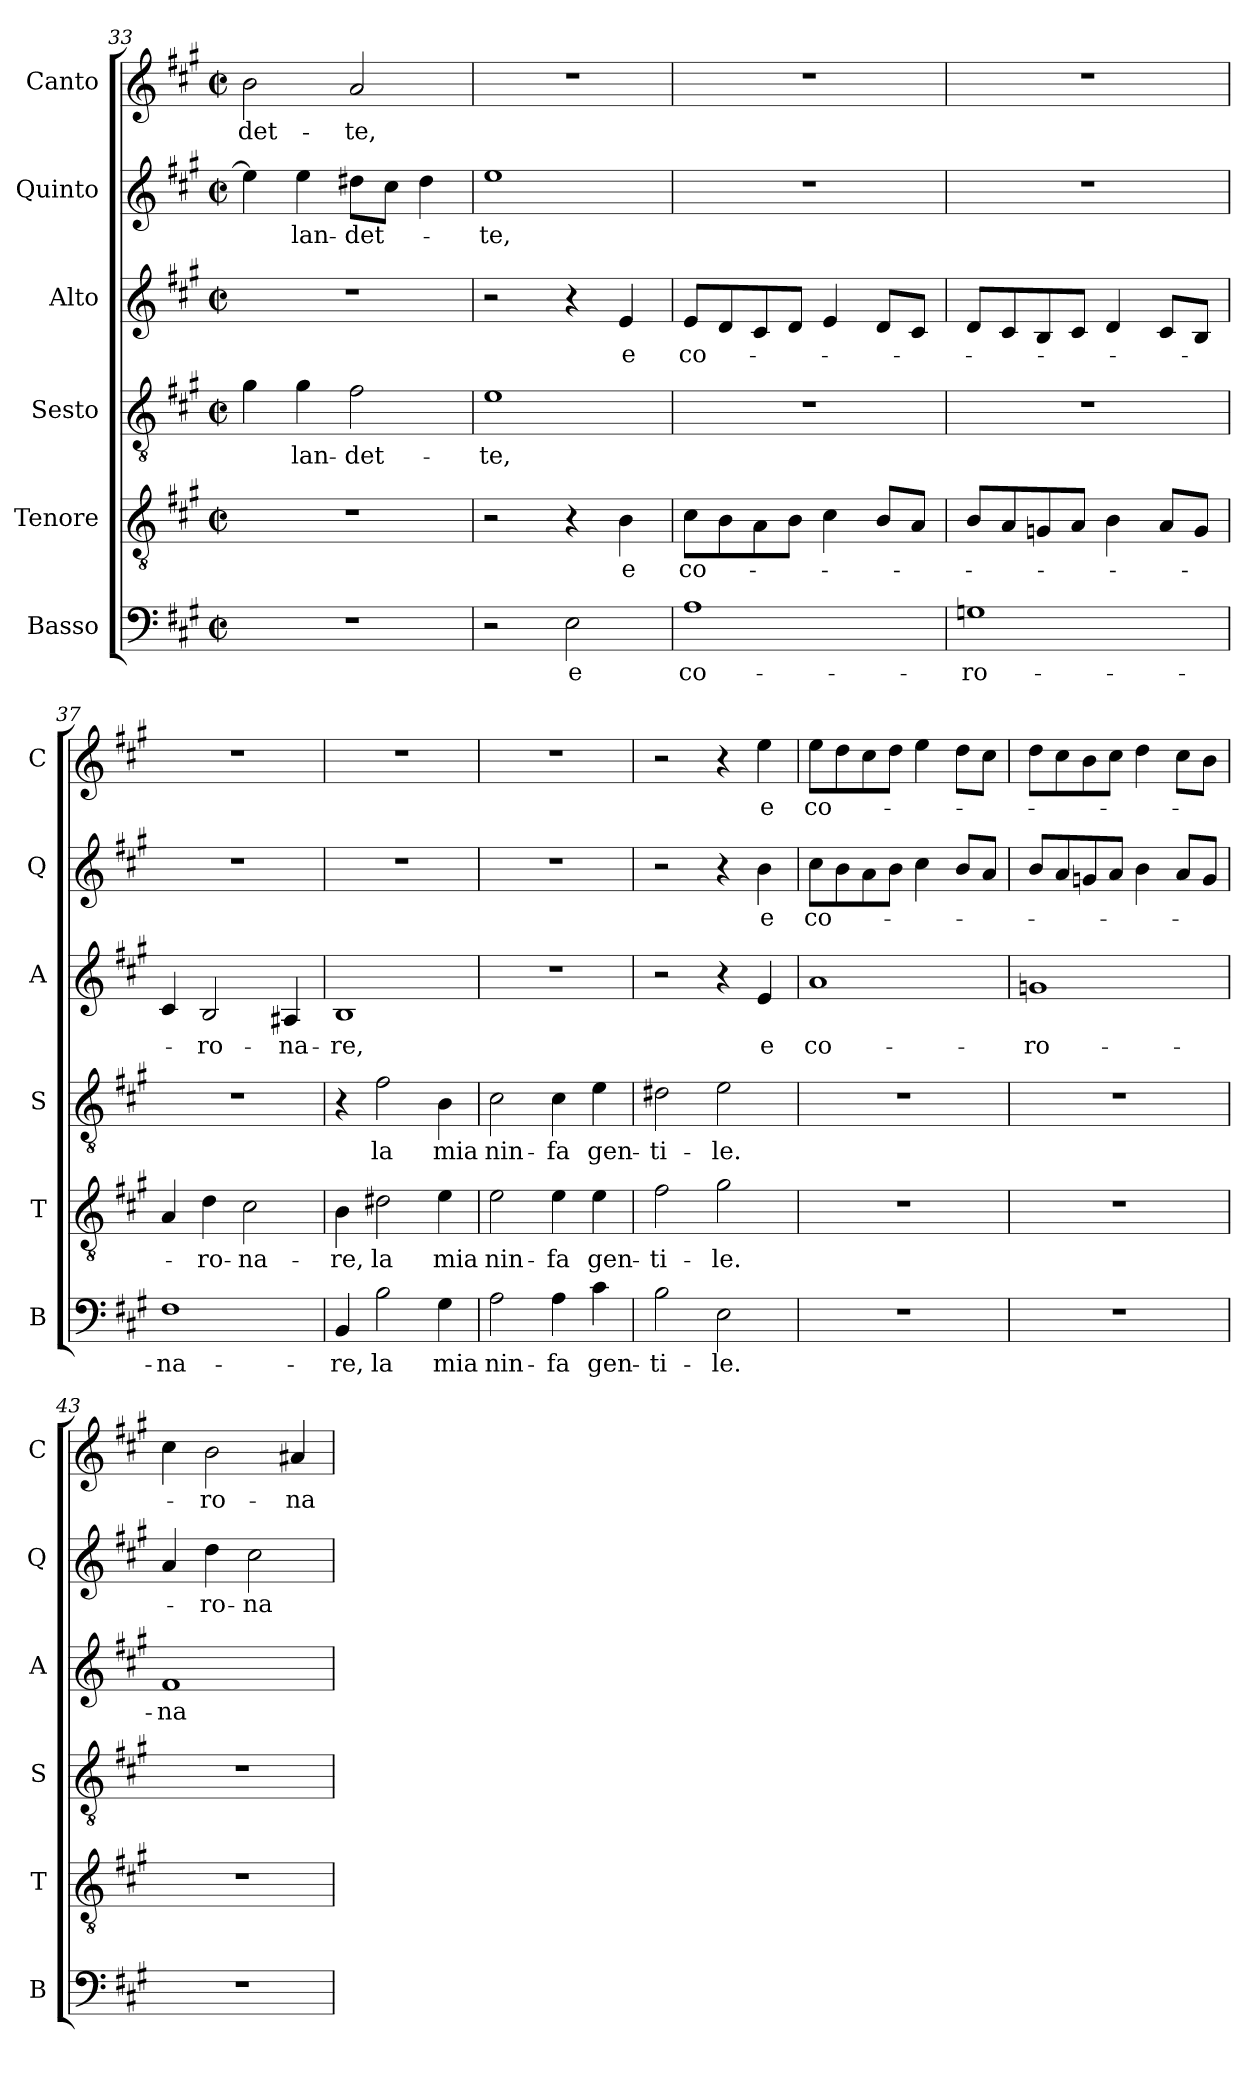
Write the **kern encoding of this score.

**kern	**text	**kern	**text	**kern	**text	**kern	**text	**kern	**text	**kern	**text
*part6	*part6	*part5	*part5	*part4	*part4	*part3	*part3	*part2	*part2	*part1	*part1
*staff6	*staff6	*staff5	*staff5	*staff4	*staff4	*staff3	*staff3	*staff2	*staff2	*staff1	*staff1
*I"Basso	*	*I"Tenore	*	*I"Sesto	*	*I"Alto	*	*I"Quinto	*	*I"Canto	*
*I'B	*	*I'T	*	*I'S	*	*I'A	*	*I'Q	*	*I'C	*
*clefF4	*	*clefGv2	*	*clefGv2	*	*clefG2	*	*clefG2	*	*clefG2	*
*k[f#c#g#]	*	*k[f#c#g#]	*	*k[f#c#g#]	*	*k[f#c#g#]	*	*k[f#c#g#]	*	*k[f#c#g#]	*
*A:	*	*A:	*	*A:	*	*A:	*	*A:	*	*A:	*
*M2/2	*	*M2/2	*	*M2/2	*	*M2/2	*	*M2/2	*	*M2/2	*
*met(c|)	*	*met(c|)	*	*met(c|)	*	*met(c|)	*	*met(c|)	*	*met(c|)	*
=33	=33	=33	=33	=33	=33	=33	=33	=33	=33	=33	=33
!	!	!	!	!	!	!	!	!	!	!	!LO:LY:b
1r	.	1r	.	4g#\	.	1r	.	4ee\]	.	2b\	-det-
!	!	!	!	!	!LO:LY:b	!	!	!	!LO:LY:b	!	!
.	.	.	.	4g#\	-lan-	.	.	4ee\	-lan-	.	.
!	!	!	!	!	!LO:LY:b	!	!	!	!LO:LY:b	!	!LO:LY:b
.	.	.	.	2f#\	-det-	.	.	8dd#X\L	-det-	2a/	-te,
.	.	.	.	.	.	.	.	8cc#\J	.	.	.
.	.	.	.	.	.	.	.	4dd#\	.	.	.
=34	=34	=34	=34	=34	=34	=34	=34	=34	=34	=34	=34
!	!	!	!	!	!LO:LY:b	!	!	!	!LO:LY:b	!	!
2r	.	2r	.	1e	-te,	2r	.	1ee	-te,	1r	.
!	!LO:LY:b	!	!	!	!	!	!	!	!	!	!
2E\	e	4r	.	.	.	4r	.	.	.	.	.
!	!	!	!LO:LY:b	!	!	!	!LO:LY:b	!	!	!	!
.	.	4B\	e	.	.	4e/	e	.	.	.	.
=35	=35	=35	=35	=35	=35	=35	=35	=35	=35	=35	=35
!	!LO:LY:b	!	!LO:LY:b	!	!	!	!LO:LY:b	!	!	!	!
1A	co-	8c#\L	co-	1r	.	8e/L	co-	1r	.	1r	.
.	.	8B\	.	.	.	8d/	.	.	.	.	.
.	.	8A\	.	.	.	8c#/	.	.	.	.	.
.	.	8B\J	.	.	.	8d/J	.	.	.	.	.
.	.	4c#\	.	.	.	4e/	.	.	.	.	.
.	.	8B/L	.	.	.	8d/L	.	.	.	.	.
.	.	8A/J	.	.	.	8c#/J	.	.	.	.	.
=36	=36	=36	=36	=36	=36	=36	=36	=36	=36	=36	=36
!	!LO:LY:b	!	!	!	!	!	!	!	!	!	!
1Gn	-ro-	8B/L	.	1r	.	8d/L	.	1r	.	1r	.
.	.	8A/	.	.	.	8c#/	.	.	.	.	.
.	.	8Gn/	.	.	.	8B/	.	.	.	.	.
.	.	8A/J	.	.	.	8c#/J	.	.	.	.	.
.	.	4B\	.	.	.	4d/	.	.	.	.	.
.	.	8A/L	.	.	.	8c#/L	.	.	.	.	.
.	.	8G/J	.	.	.	8B/J	.	.	.	.	.
!!LO:LB:g=z
=37	=37	=37	=37	=37	=37	=37	=37	=37	=37	=37	=37
!	!LO:LY:b	!	!	!	!	!	!	!	!	!	!
1F#	-na-	4A/	.	1r	.	4c#/	.	1r	.	1r	.
!	!	!	!LO:LY:b	!	!	!	!LO:LY:b	!	!	!	!
.	.	4d\	-ro-	.	.	2B/	-ro-	.	.	.	.
!	!	!	!LO:LY:b	!	!	!	!	!	!	!	!
.	.	2c#\	-na-	.	.	.	.	.	.	.	.
!	!	!	!	!	!	!	!LO:LY:b	!	!	!	!
.	.	.	.	.	.	4A#X/	-na-	.	.	.	.
=38	=38	=38	=38	=38	=38	=38	=38	=38	=38	=38	=38
!	!LO:LY:b	!	!LO:LY:b	!	!	!	!LO:LY:b	!	!	!	!
4BB/	-re,	4B\	-re,	4r	.	1B	-re,	1r	.	1r	.
!	!LO:LY:b	!	!LO:LY:b	!	!LO:LY:b	!	!	!	!	!	!
2B\	la	2d#X\	la	2f#\	la	.	.	.	.	.	.
!	!LO:LY:b	!	!LO:LY:b	!	!LO:LY:b	!	!	!	!	!	!
4G#\	mia	4e\	mia	4B\	mia	.	.	.	.	.	.
=39	=39	=39	=39	=39	=39	=39	=39	=39	=39	=39	=39
!	!LO:LY:b	!	!LO:LY:b	!	!LO:LY:b	!	!	!	!	!	!
2A\	nin-	2e\	nin-	2c#\	nin-	1r	.	1r	.	1r	.
!	!LO:LY:b	!	!LO:LY:b	!	!LO:LY:b	!	!	!	!	!	!
4A\	-fa	4e\	-fa	4c#\	-fa	.	.	.	.	.	.
!	!LO:LY:b	!	!LO:LY:b	!	!LO:LY:b	!	!	!	!	!	!
4c#\	gen-	4e\	gen-	4e\	gen-	.	.	.	.	.	.
=40	=40	=40	=40	=40	=40	=40	=40	=40	=40	=40	=40
!	!LO:LY:b	!	!LO:LY:b	!	!LO:LY:b	!	!	!	!	!	!
2B\	-ti-	2f#\	-ti-	2d#X\	-ti-	2r	.	2r	.	2r	.
!	!LO:LY:b	!	!LO:LY:b	!	!LO:LY:b	!	!	!	!	!	!
2E\	-le.	2g#\	-le.	2e\	-le.	4r	.	4r	.	4r	.
!	!	!	!	!	!	!	!LO:LY:b	!	!LO:LY:b	!	!LO:LY:b
.	.	.	.	.	.	4e/	e	4b\	e	4ee\	e
=41	=41	=41	=41	=41	=41	=41	=41	=41	=41	=41	=41
!	!	!	!	!	!	!	!LO:LY:b	!	!LO:LY:b	!	!LO:LY:b
1r	.	1r	.	1r	.	1a	co-	8cc#\L	co-	8ee\L	co-
.	.	.	.	.	.	.	.	8b\	.	8dd\	.
.	.	.	.	.	.	.	.	8a\	.	8cc#\	.
.	.	.	.	.	.	.	.	8b\J	.	8dd\J	.
.	.	.	.	.	.	.	.	4cc#\	.	4ee\	.
.	.	.	.	.	.	.	.	8b/L	.	8dd\L	.
.	.	.	.	.	.	.	.	8a/J	.	8cc#\J	.
=42	=42	=42	=42	=42	=42	=42	=42	=42	=42	=42	=42
!	!	!	!	!	!	!	!LO:LY:b	!	!	!	!
1r	.	1r	.	1r	.	1gn	-ro-	8b/L	.	8dd\L	.
.	.	.	.	.	.	.	.	8a/	.	8cc#\	.
.	.	.	.	.	.	.	.	8gn/	.	8b\	.
.	.	.	.	.	.	.	.	8a/J	.	8cc#\J	.
.	.	.	.	.	.	.	.	4b\	.	4dd\	.
.	.	.	.	.	.	.	.	8a/L	.	8cc#\L	.
.	.	.	.	.	.	.	.	8g/J	.	8b\J	.
!!LO:PB:g=z
=43	=43	=43	=43	=43	=43	=43	=43	=43	=43	=43	=43
!	!	!	!	!	!	!	!LO:LY:b	!	!	!	!
1r	.	1r	.	1r	.	1f#	-na-	4a/	.	4cc#\	.
!	!	!	!	!	!	!	!	!	!LO:LY:b	!	!LO:LY:b
.	.	.	.	.	.	.	.	4dd\	-ro-	2b\	-ro-
!	!	!	!	!	!	!	!	!	!LO:LY:b	!	!
.	.	.	.	.	.	.	.	2cc#\	-na-	.	.
!	!	!	!	!	!	!	!	!	!	!	!LO:LY:b
.	.	.	.	.	.	.	.	.	.	4a#X/	-na-
=	=	=	=	=	=	=	=	=	=	=	=
*-	*-	*-	*-	*-	*-	*-	*-	*-	*-	*-	*-
